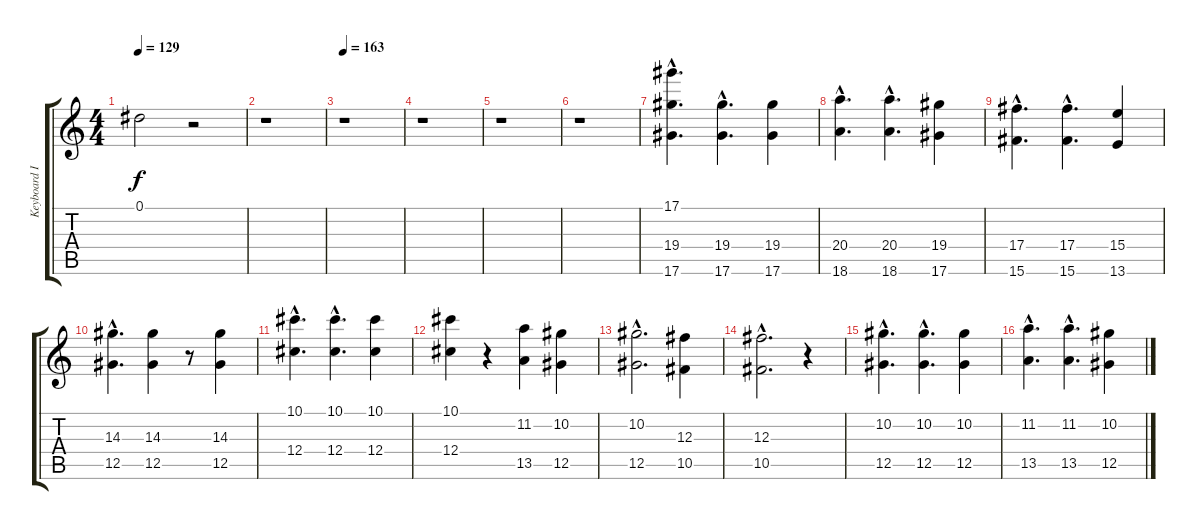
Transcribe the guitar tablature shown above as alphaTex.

\track ("Keyboard II" "Keyboard I") {instrument contrabass}
\staff {score tabs}
\tuning (Eb4 Bb3 Gb3 Db3 Ab2 Eb2) {hide}
\ts (4 4)
\tempo 129
\clef g2
\ks c
0.1.2{dy f} r.2 |
r.1 |
\tempo 163
r.1 |
r.1 |
r.1 |
r.1 |
(17.1 19.4{hac} 17.6{hac}).4{d volume 16 balance 8} (19.4{hac} 17.6{hac}).4{d} (19.4 17.6).4 |
(20.4{hac} 18.6{hac}).4{d} (20.4{hac} 18.6{hac}).4{d} (19.4 17.6).4 |
(17.4{hac} 15.6{hac}).4{d} (17.4{hac} 15.6{hac}).4{d} (15.4 13.6).4 |
(14.3{hac} 12.5{hac}).4{d} (14.3 12.5).4 r.8 (14.3 12.5).4 |
(10.1{hac} 12.4{hac}).4{d} (10.1{hac} 12.4{hac}).4{d} (10.1 12.4).4 |
(10.1 12.4).4 r.4 (11.2 13.5).4 (10.2 12.5).4 |
(10.2{hac} 12.5{hac}).2{d} (12.3 10.5).4 |
(12.3{hac} 10.5{hac}).2{d} r.4 |
(10.2{hac} 12.5{hac}).4{d} (10.2{hac} 12.5{hac}).4{d} (10.2 12.5).4 |
(11.2{hac} 13.5{hac}).4{d} (11.2{hac} 13.5{hac}).4{d} (10.2 12.5).4
